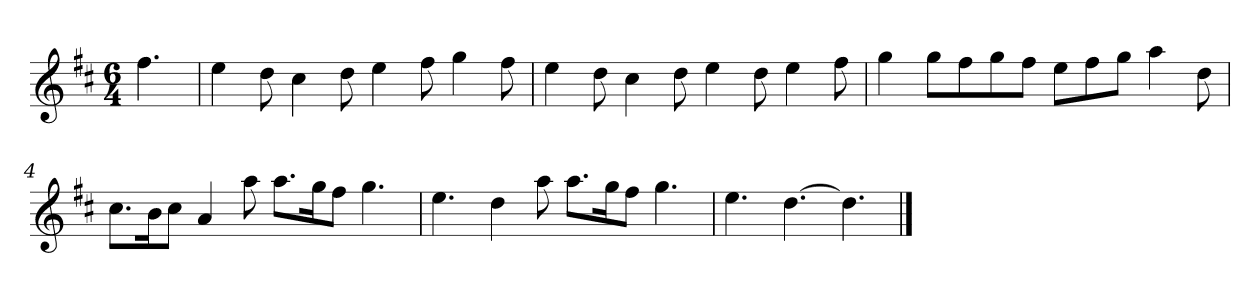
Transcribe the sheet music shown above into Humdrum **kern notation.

**kern
*part1
*staff1
*k[f#c#]
*M6/4
*MM120
=
4.ff#
=1
4ee
8dd
4cc#
8dd
4ee
8ff#
4gg
8ff#
=2
4ee
8dd
4cc#
8dd
4ee
8dd
4ee
8ff#
=3
4gg
8ggL
8ff#
8gg
8ff#J
8eeL
8ff#
8ggJ
4aa
8dd
=4
8.cc#L
16bK
8cc#J
4a
8aa
8.aaL
16ggK
8ff#J
4.gg
=5
4.ee
4dd
8aa
8.aaL
16ggK
8ff#J
4.gg
=6
4.ee
[4.dd
4.dd]
==
*-
